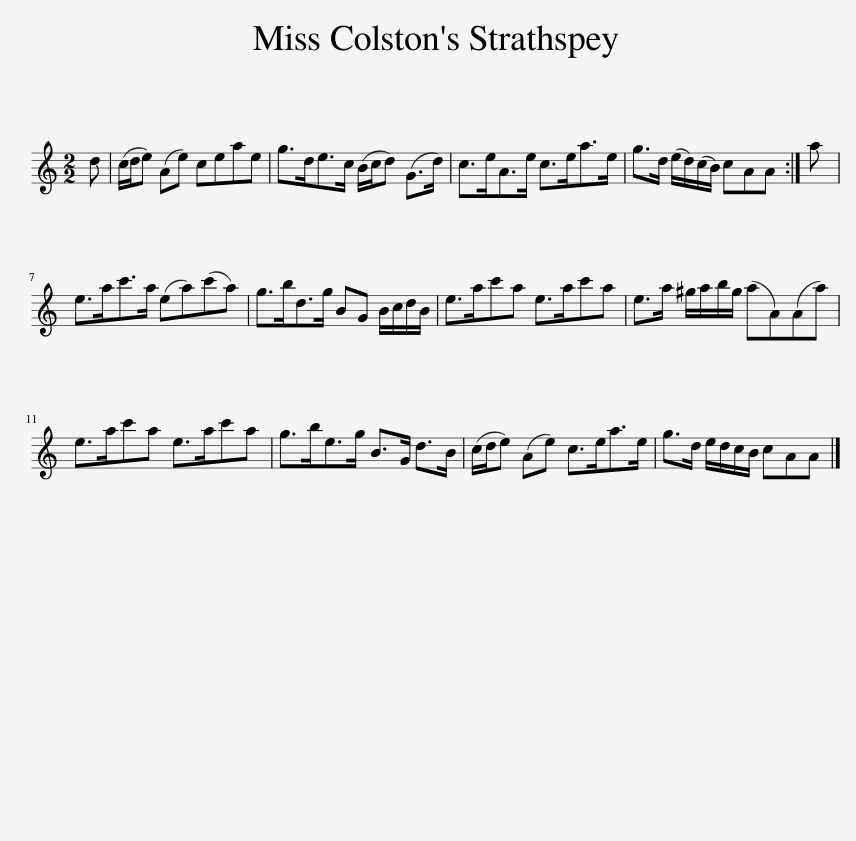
X:1
L:1/8
M:2/2
I:linebreak $
K:C
V:1 treble
V:1
 d | (c/d/e) (Ae) ceae | g>de>c (B/c/d) (G>d) | c>eA>e c>ea>e | g>d (e/d/)(c/B/) cAA :| %5
 a |$ e>ac'>a (ea)(c'a) | g>bd>g BG B/c/d/B/ | e>ac'a e>ac'a | e>a ^g/a/b/g/ (aA)(Aa) |$ %10
 e>ac'a e>ac'a | g>be>g B>G d>B | (c/d/e) (Ae) c>ea>e | g>d e/d/c/B/ cAA |] %14
